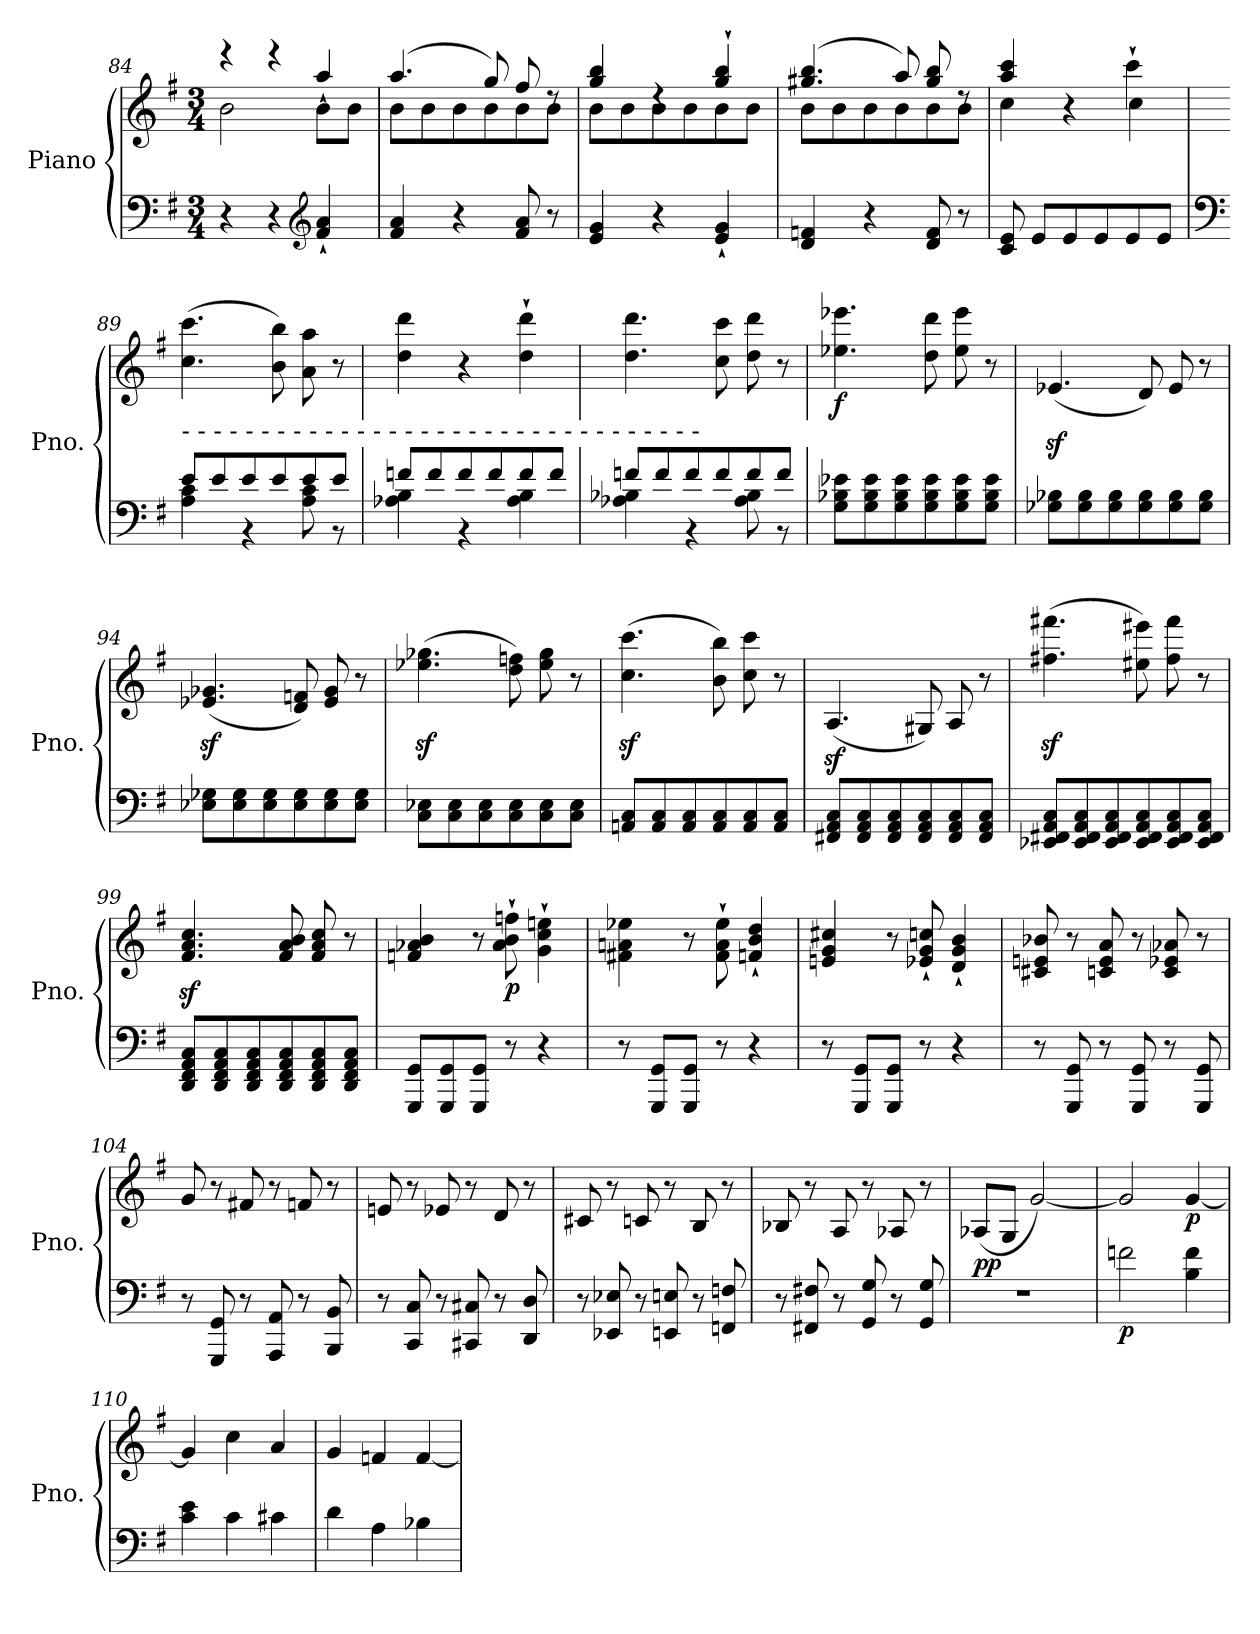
**kern	**kern	**dynam
*part1	*part1	*part1
*staff2	*staff1	*staff1/2
*I"Piano	*	*
*I'Pno.	*	*
*clefF4	*clefG2	*
*k[f#]	*k[f#]	*
*M3/4	*M3/4	*
=84	=84	=84
*	*^	*
4r	2b\	4reee	.
4r	.	4reee	.
*clefG2	*	*	*
4f#/` 4a/`	8b\L	4aa`/	.
.	8b\J	.	.
=85	=85	=85	=85
4f#/ 4a/	(>4.aa/	8b\L	.
.	.	8b\	.
4r	.	8b\	.
.	8gg/)	8b\	.
8f#/ 8a/	8ff#/	8b\	.
8r	8rdd	8b\J	.
=86	=86	=86	=86
4e/ 4g/	4gg/ 4bb/	8b\L	.
.	.	8b\	.
4r	4rdd	8b\	.
.	.	8b\	.
4e/` 4g/`	4gg/` 4bb/`	8b\	.
.	.	8b\J	.
=87	=87	=87	=87
4d/ 4fn/	(>4.gg#X/ 4.bb/	8b\L	.
.	.	8b\	.
4r	.	8b\	.
.	8aa/)	8b\	.
8d/ 8f/	8gg#/ 8bb/	8b\	.
8r	8rdd	8b\J	.
=88	=88	=88	=88
8c/ 8e/	4aa/ 4ccc/	4cc\	.
8e/L	.	.	.
8e/	4r	4ryy	.
8e/	.	.	.
!	!	!	!LO:DY:b
8e/	4ccc`\	4cc\	other-dynamics
8e/J	.	.	.
*	*v	*v	*
=89	=89	=89
*clefF4	*	*
*^	*	*
!	!	!LO:TX:b:t=-  -  -  -  -  -  -  -  -  -  -  -  -  -  -  -  -  -  -  -  -  -  -  -  -  -  -  -  -  -  -  -  -	!
8e/L	4A\ 4c\	(>4.cc\ 4.ccc\	.
8e/	.	.	.
8e/	4r	.	.
8e/	.	8b\ 8bb\)	.
8e/	8A\ 8c\	8a\ 8aa\	.
8e/J	8r	8r	.
=90	=90	=90	=90
8fn/L	4A-X\ 4B\	4dd\ 4ddd\	.
8f/	.	.	.
8f/	4r	4r	.
8f/	.	.	.
8f/	4A-\ 4B\	4dd\` 4ddd\`	.
8f/J	.	.	.
=91	=91	=91	=91
8fn/L	4A-X\ 4B-X\	4.dd\ 4.ddd\	.
8f/	.	.	.
8f/	4r	.	.
8f/	.	8cc\ 8ccc\	.
8f/	8A-\ 8B-\	8dd\ 8ddd\	.
8f/J	8r	8r	.
=92	=92	=92	=92
!	!	!	!LO:DY:b
*v	*v	*	*
8G\ 8B-X\ 8e-X\L	4.ee-X\ 4.eee-X\	f
8G\ 8B-\ 8e-\	.	.
8G\ 8B-\ 8e-\	.	.
8G\ 8B-\ 8e-\	8dd\ 8ddd\	.
8G\ 8B-\ 8e-\	8ee-\ 8eee-\	.
8G\ 8B-\ 8e-\J	8r	.
=93	=93	=93
8G-X\ 8B-X\L	(<4.e-Xz</	.
8G-\ 8B-\	.	.
8G-\ 8B-\	.	.
8G-\ 8B-\	8d/)	.
8G-\ 8B-\	8e-/	.
8G-\ 8B-\J	8r	.
=94	=94	=94
8E-X\ 8G-X\L	(<4.e-X/z< 4.g-X/z<	.
8E-\ 8G-\	.	.
8E-\ 8G-\	.	.
8E-\ 8G-\	8d/ 8fn/)	.
8E-\ 8G-\	8e-/ 8g-/	.
8E-\ 8G-\J	8r	.
=95	=95	=95
8C\ 8E-X\L	(>4.ee-X\z< 4.gg-X\z<	.
8C\ 8E-\	.	.
8C\ 8E-\	.	.
8C\ 8E-\	8dd\ 8ffn\)	.
8C\ 8E-\	8ee-\ 8gg-\	.
8C\ 8E-\J	8r	.
=96	=96	=96
8AAn/ 8C/L	(>4.cc\z< 4.ccc\z<	.
8AA/ 8C/	.	.
8AA/ 8C/	.	.
8AA/ 8C/	8b\ 8bb\)	.
8AA/ 8C/	8cc\ 8ccc\	.
8AA/ 8C/J	8r	.
=97	=97	=97
8FF#X/ 8AA/ 8C/L	(<4.Az</	.
8FF#/ 8AA/ 8C/	.	.
8FF#/ 8AA/ 8C/	.	.
8FF#/ 8AA/ 8C/	8G#X/)	.
8FF#/ 8AA/ 8C/	8A/	.
8FF#/ 8AA/ 8C/J	8r	.
=98	=98	=98
8EE-X/ 8FF#X/ 8AA/ 8C/L	(>4.ff#X\z< 4.fff#X\z<	.
8EE-/ 8FF#/ 8AA/ 8C/	.	.
8EE-/ 8FF#/ 8AA/ 8C/	.	.
8EE-/ 8FF#/ 8AA/ 8C/	8ee#X\ 8eee#X\)	.
8EE-/ 8FF#/ 8AA/ 8C/	8ff#\ 8fff#\	.
8EE-/ 8FF#/ 8AA/ 8C/J	8r	.
=99	=99	=99
8DD/ 8FF#/ 8AA/ 8C/L	4.f#/z< 4.a/z< 4.cc/z<	.
8DD/ 8FF#/ 8AA/ 8C/	.	.
8DD/ 8FF#/ 8AA/ 8C/	.	.
8DD/ 8FF#/ 8AA/ 8C/	8f#/ 8a/ 8b/	.
8DD/ 8FF#/ 8AA/ 8C/	8f#/ 8a/ 8cc/	.
8DD/ 8FF#/ 8AA/ 8C/J	8r	.
=100	=100	=100
8GGG/ 8GG/L	4fn/ 4a-X/ 4b/	.
8GGG/ 8GG/	.	.
8GGG/ 8GG/J	8r	.
!	!	!LO:DY:b
8r	8a-\` 8b\` 8ffn\`	p
4r	4g\` 4cc\` 4een\`	.
=101	=101	=101
8r	4f#X\ 4an\ 4ee-X\	.
8GGG/ 8GG/L	.	.
8GGG/ 8GG/J	8r	.
8r	8f#\` 8a\` 8ee-\`	.
4r	4fn/` 4b/` 4dd/`	.
=102	=102	=102
8r	4en/ 4g/ 4cc#X/	.
8GGG/ 8GG/L	.	.
8GGG/ 8GG/J	8r	.
8r	8e-X/` 8g/` 8ccn/`	.
4r	4d/` 4g/` 4b/`	.
=103	=103	=103
8r	8c#X/ 8en/ 8b-X/	.
8GGG/ 8GG/	8r	.
8r	8cn/ 8e/ 8a/	.
8GGG/ 8GG/	8r	.
8r	8c/ 8e-X/ 8a-X/	.
8GGG/ 8GG/	8r	.
=104	=104	=104
!	!	!LO:DY:b
8r	8g/	other-dynamics
8GGG/ 8GG/	8r	.
8r	8f#X/	.
8AAA/ 8AA/	8r	.
8r	8fn/	.
8BBB/ 8BB/	8r	.
=105	=105	=105
8r	8en/	.
8CC/ 8C/	8r	.
8r	8e-X/	.
8CC#X/ 8C#X/	8r	.
8r	8d/	.
8DD/ 8D/	8r	.
=106	=106	=106
8r	8c#X/	.
8EE-X/ 8E-X/	8r	.
8r	8cn/	.
8EEn/ 8En/	8r	.
8r	8B/	.
8FFn/ 8Fn/	8r	.
=107	=107	=107
!	!	!LO:DY:b
8r	8B-X/	other-dynamics
8FF#X/ 8F#X/	8r	.
8r	8A/	.
8GG/ 8G/	8r	.
8r	8A-X/	.
8GG/ 8G/	8r	.
=108	=108	=108
!	!	!LO:DY:b
2.r	(>8A-X/L	pp
.	8G/J	.
.	[2g/)	.
=109	=109	=109
!	!	!LO:DY:b=2
2fn\	2g/]	p
!	!	!LO:DY:b
4B\ 4f\	[4g/	p
=110	=110	=110
4c\ 4e\	4g/]	.
4c\	4cc\	.
4c#X\	4a/	.
=111	=111	=111
4d\	4g/	.
4A\	4fn/	.
4B-X\	[4f/	.
=	=	=
*-	*-	*-
